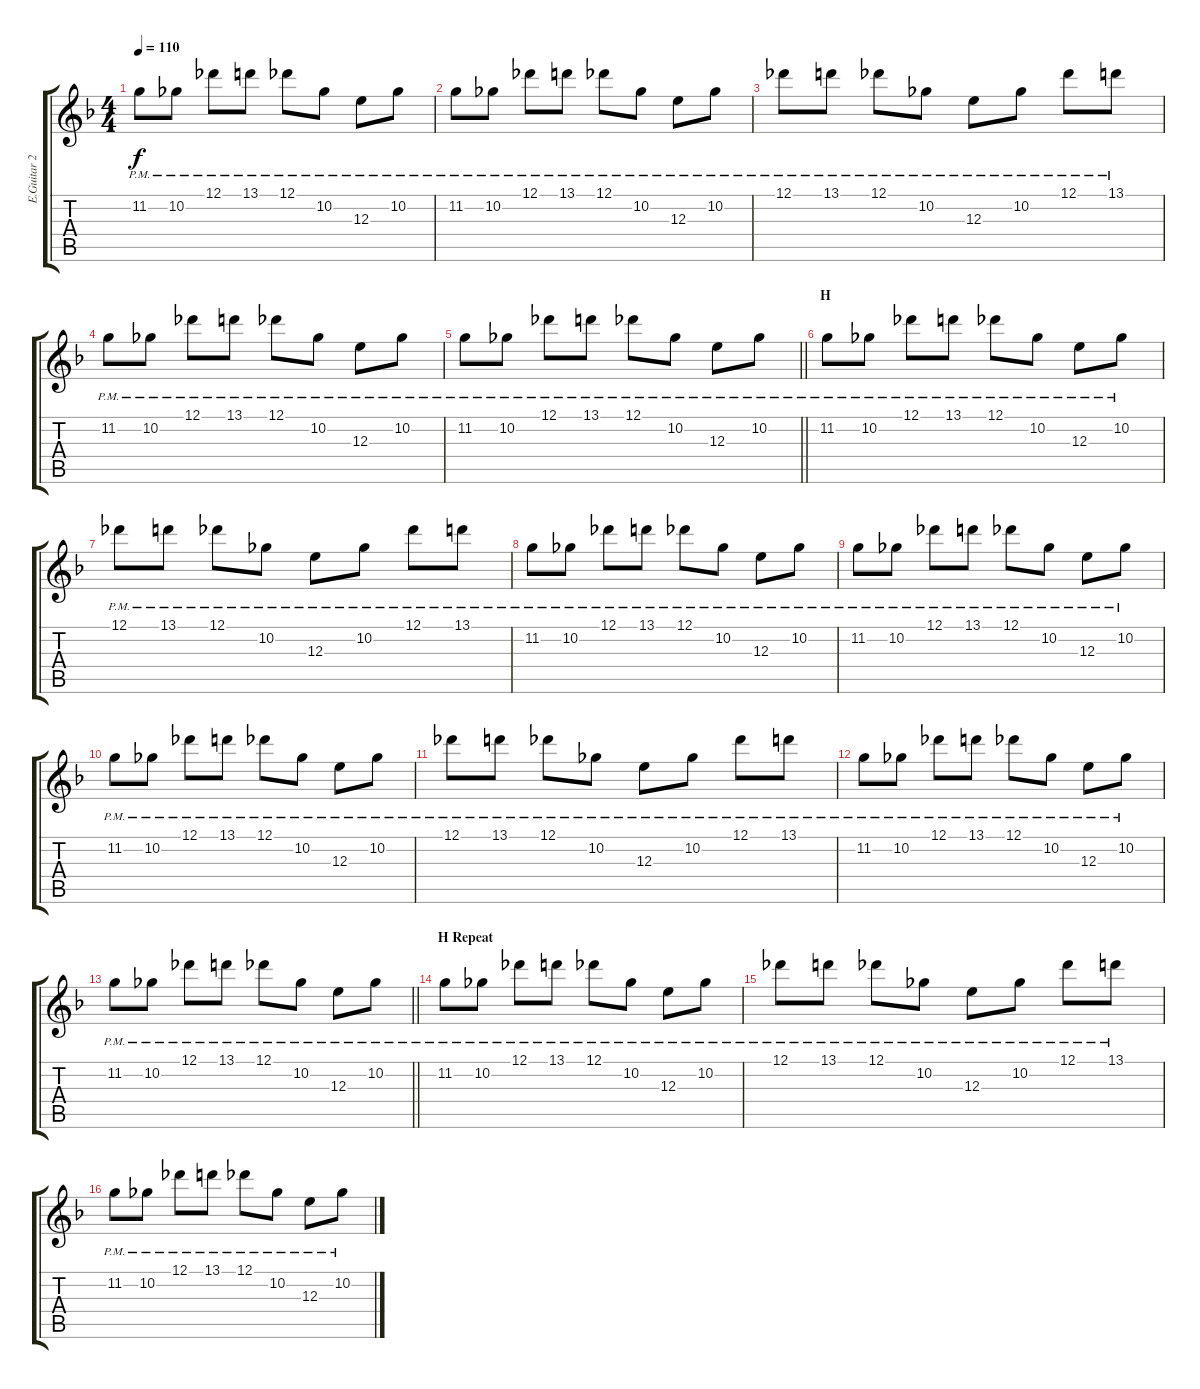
\track ("E.Guitar 2 Uruha" "E.Guitar 2") {instrument distortionguitar}
\staff {score tabs}
\tuning (Db4 Ab3 E3 B2 Gb2 B1) {hide}
\ts (4 4)
\tempo 110
\clef g2
\ks f
11.2{pm}.8{dy f} 10.2{pm}.8 12.1{pm}.8 13.1{pm}.8 12.1{pm}.8 10.2{pm}.8 12.3{pm}.8 10.2{pm}.8 |
11.2{pm}.8 10.2{pm}.8 12.1{pm}.8 13.1{pm}.8 12.1{pm}.8 10.2{pm}.8 12.3{pm}.8 10.2{pm}.8 |
12.1{pm}.8 13.1{pm}.8 12.1{pm}.8 10.2{pm}.8 12.3{pm}.8 10.2{pm}.8 12.1{pm}.8 13.1{pm}.8 |
11.2{pm}.8 10.2{pm}.8 12.1{pm}.8 13.1{pm}.8 12.1{pm}.8 10.2{pm}.8 12.3{pm}.8 10.2{pm}.8 |
\barLineRight lightlight
11.2{pm}.8 10.2{pm}.8 12.1{pm}.8 13.1{pm}.8 12.1{pm}.8 10.2{pm}.8 12.3{pm}.8 10.2{pm}.8 |
\section ("" "H")
11.2{pm}.8 10.2{pm}.8 12.1{pm}.8 13.1{pm}.8 12.1{pm}.8 10.2{pm}.8 12.3{pm}.8 10.2{pm}.8 |
12.1{pm}.8 13.1{pm}.8 12.1{pm}.8 10.2{pm}.8 12.3{pm}.8 10.2{pm}.8 12.1{pm}.8 13.1{pm}.8 |
11.2{pm}.8 10.2{pm}.8 12.1{pm}.8 13.1{pm}.8 12.1{pm}.8 10.2{pm}.8 12.3{pm}.8 10.2{pm}.8 |
11.2{pm}.8 10.2{pm}.8 12.1{pm}.8 13.1{pm}.8 12.1{pm}.8 10.2{pm}.8 12.3{pm}.8 10.2{pm}.8 |
11.2{pm}.8 10.2{pm}.8 12.1{pm}.8 13.1{pm}.8 12.1{pm}.8 10.2{pm}.8 12.3{pm}.8 10.2{pm}.8 |
12.1{pm}.8 13.1{pm}.8 12.1{pm}.8 10.2{pm}.8 12.3{pm}.8 10.2{pm}.8 12.1{pm}.8 13.1{pm}.8 |
11.2{pm}.8 10.2{pm}.8 12.1{pm}.8 13.1{pm}.8 12.1{pm}.8 10.2{pm}.8 12.3{pm}.8 10.2{pm}.8 |
\barLineRight lightlight
11.2{pm}.8 10.2{pm}.8 12.1{pm}.8 13.1{pm}.8 12.1{pm}.8 10.2{pm}.8 12.3{pm}.8 10.2{pm}.8 |
\section ("" "H Repeat")
11.2{pm}.8 10.2{pm}.8 12.1{pm}.8 13.1{pm}.8 12.1{pm}.8 10.2{pm}.8 12.3{pm}.8 10.2{pm}.8 |
12.1{pm}.8 13.1{pm}.8 12.1{pm}.8 10.2{pm}.8 12.3{pm}.8 10.2{pm}.8 12.1{pm}.8 13.1{pm}.8 |
11.2{pm}.8 10.2{pm}.8 12.1{pm}.8 13.1{pm}.8 12.1{pm}.8 10.2{pm}.8 12.3{pm}.8 10.2{pm}.8
